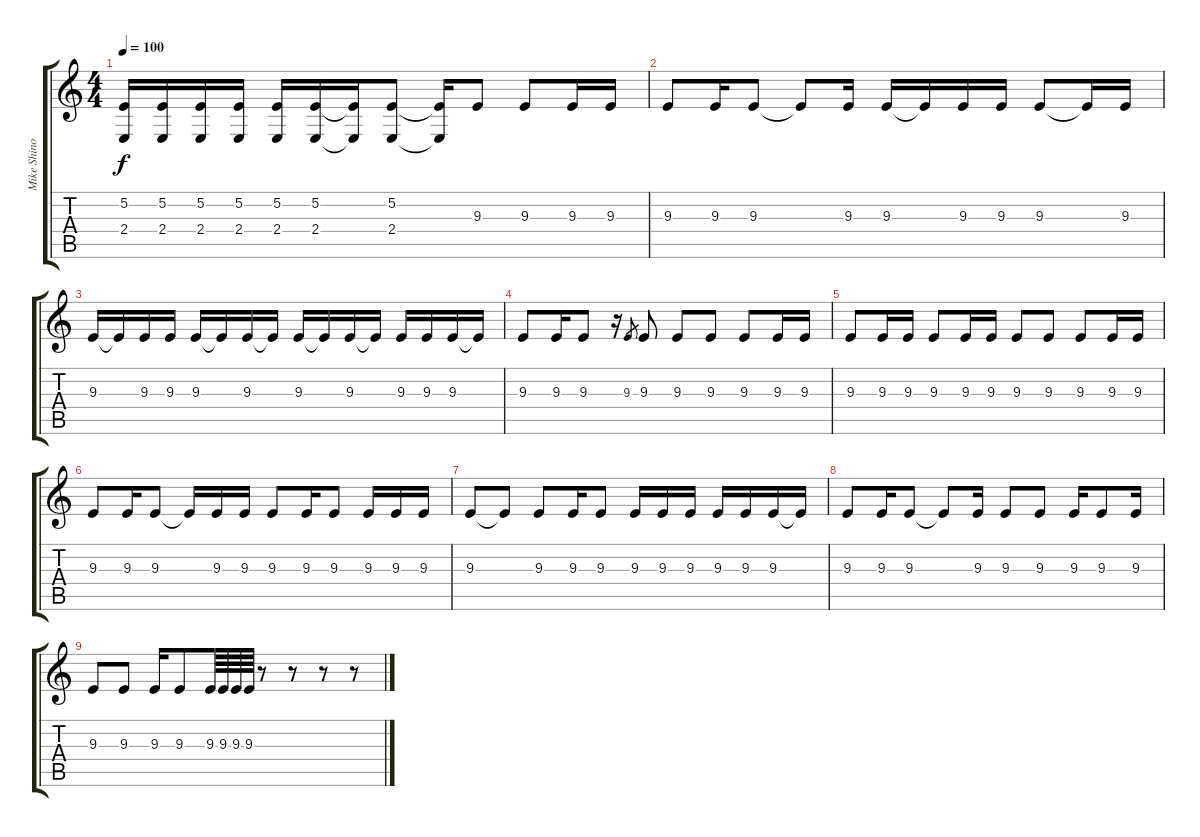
\track ("Mike Shinoda (MC)" "Mike Shino") {instrument acousticgrandpiano}
\staff {score tabs}
\tuning (E4 B3 G3 D3 A2 E2) {hide}
\ts (4 4)
\tempo 100
\clef g2
\ks c
(5.2 2.4).16{dy f} (5.2 2.4).16 (5.2 2.4).16 (5.2 2.4).16 (5.2 2.4).16 (5.2 2.4).16 (5.2{t} 2.4{t}).16 (5.2 2.4).8 (5.2{t} 2.4{t}).16 9.3.8{volume 14} 9.3.8 9.3.16 9.3.16 |
9.3.8 9.3.16 9.3.8 9.3{t}.8 9.3.16 9.3.16 9.3{t}.16 9.3.16 9.3.16 9.3.8 9.3{t}.16 9.3.16 |
9.3.16 9.3{t}.16 9.3.16 9.3.16 9.3.16 9.3{t}.16 9.3.16 9.3{t}.16 9.3.16 9.3{t}.16 9.3.16 9.3{t}.16 9.3.16 9.3.16 9.3.16 9.3{t}.16 |
9.3.8 9.3.16 9.3.8 r.16 9.3.8{gr} 9.3.8 9.3.8 9.3.8 9.3.8 9.3.16 9.3.16 |
9.3.8 9.3.16 9.3.16 9.3.8 9.3.16 9.3.16 9.3.8 9.3.8 9.3.8 9.3.16 9.3.16 |
9.3.8 9.3.16 9.3.8 9.3{t}.16 9.3.16 9.3.16 9.3.8 9.3.16 9.3.8 9.3.16 9.3.16 9.3.16 |
9.3.8 9.3{t}.8 9.3.8 9.3.16 9.3.8 9.3.16 9.3.16 9.3.16 9.3.16 9.3.16 9.3.16 9.3{t}.16 |
9.3.8 9.3.16 9.3.8 9.3{t}.8 9.3.16 9.3.8 9.3.8 9.3.16 9.3.8 9.3.16 |
9.3.8 9.3.8 9.3.16 9.3.8 9.3.64 9.3.64 9.3.64 9.3.64 r.8 r.8 r.8 r.8
